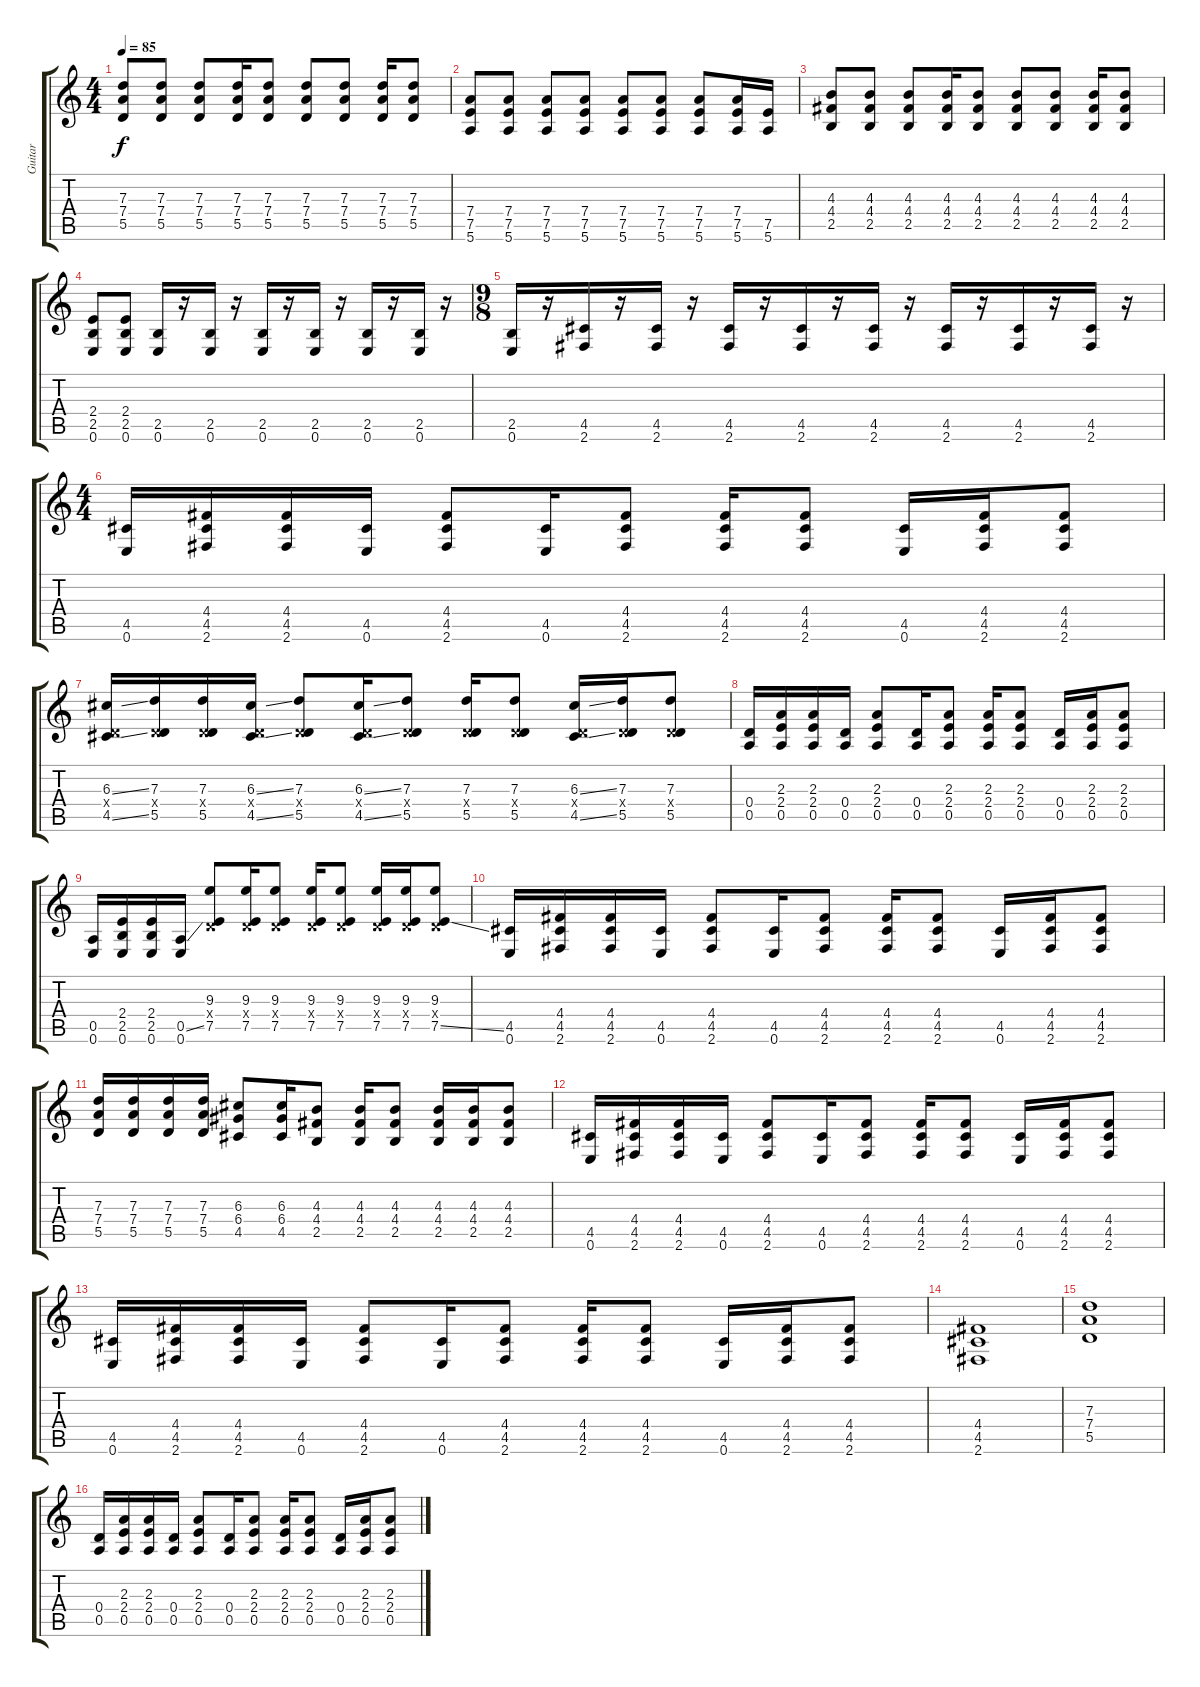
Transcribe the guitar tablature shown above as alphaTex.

\track ("Guitar" "Guitar") {instrument distortionguitar}
\staff {score tabs}
\tuning (E4 B3 G3 D3 A2 E2) {hide}
\ts (4 4)
\tempo 85
\clef g2
\ks c
(7.3 7.4 5.5).8{dy f} (7.3 7.4 5.5).8 (7.3 7.4 5.5).8 (7.3 7.4 5.5).16 (7.3 7.4 5.5).8 (7.3 7.4 5.5).8 (7.3 7.4 5.5).8 (7.3 7.4 5.5).16 (7.3 7.4 5.5).8 |
(7.4 7.5 5.6).8 (7.4 7.5 5.6).8 (7.4 7.5 5.6).8 (7.4 7.5 5.6).8 (7.4 7.5 5.6).8 (7.4 7.5 5.6).8 (7.4 7.5 5.6).8 (7.4 7.5 5.6).16 (7.5 5.6).16 |
(4.3 4.4 2.5).8 (4.3 4.4 2.5).8 (4.3 4.4 2.5).8 (4.3 4.4 2.5).16 (4.3 4.4 2.5).8 (4.3 4.4 2.5).8 (4.3 4.4 2.5).8 (4.3 4.4 2.5).16 (4.3 4.4 2.5).8 |
(2.4 2.5 0.6).8 (2.4 2.5 0.6).8 (2.5 0.6).16 r.16 (2.5 0.6).16 r.16 (2.5 0.6).16 r.16 (2.5 0.6).16 r.16 (2.5 0.6).16 r.16 (2.5 0.6).16 r.16 |
\ts (9 8)
(2.5 0.6).16 r.16 (4.5 2.6).16 r.16 (4.5 2.6).16 r.16 (4.5 2.6).16 r.16 (4.5 2.6).16 r.16 (4.5 2.6).16 r.16 (4.5 2.6).16 r.16 (4.5 2.6).16 r.16 (4.5 2.6).16 r.16 |
\ts (4 4)
(4.5 0.6).16 (4.4 4.5 2.6).16 (4.4 4.5 2.6).16 (4.5 0.6).16 (4.4 4.5 2.6).8 (4.5 0.6).16 (4.4 4.5 2.6).8 (4.4 4.5 2.6).16 (4.4 4.5 2.6).8 (4.5 0.6).16 (4.4 4.5 2.6).16 (4.4 4.5 2.6).8 |
(6.3{ss} 0.4{x} 4.5{ss}).16 (7.3 0.4{x} 5.5).16 (7.3 0.4{x} 5.5).16 (6.3{ss} 0.4{x} 4.5{ss}).16 (7.3 0.4{x} 5.5).8 (6.3{ss} 0.4{x} 4.5{ss}).16 (7.3 0.4{x} 5.5).8 (7.3 0.4{x} 5.5).16 (7.3 0.4{x} 5.5).8 (6.3{ss} 0.4{x} 4.5{ss}).16 (7.3 0.4{x} 5.5).16 (7.3 0.4{x} 5.5).8 |
(0.4 0.5).16 (2.3 2.4 0.5).16 (2.3 2.4 0.5).16 (0.4 0.5).16 (2.3 2.4 0.5).8 (0.4 0.5).16 (2.3 2.4 0.5).8 (2.3 2.4 0.5).16 (2.3 2.4 0.5).8 (0.4 0.5).16 (2.3 2.4 0.5).16 (2.3 2.4 0.5).8 |
(0.5 0.6).16 (2.4 2.5 0.6).16 (2.4 2.5 0.6).16 (0.5{ss} 0.6).16 (9.3 0.4{x} 7.5).8 (9.3 0.4{x} 7.5).16 (9.3 0.4{x} 7.5).8 (9.3 0.4{x} 7.5).16 (9.3 0.4{x} 7.5).8 (9.3 0.4{x} 7.5).16 (9.3 0.4{x} 7.5).16 (9.3 0.4{x} 7.5{ss}).8 |
(4.5 0.6).16 (4.4 4.5 2.6).16 (4.4 4.5 2.6).16 (4.5 0.6).16 (4.4 4.5 2.6).8 (4.5 0.6).16 (4.4 4.5 2.6).8 (4.4 4.5 2.6).16 (4.4 4.5 2.6).8 (4.5 0.6).16 (4.4 4.5 2.6).16 (4.4 4.5 2.6).8 |
(7.3 7.4 5.5).16 (7.3 7.4 5.5).16 (7.3 7.4 5.5).16 (7.3 7.4 5.5).16 (6.3 6.4 4.5).8 (6.3 6.4 4.5).16 (4.3 4.4 2.5).8 (4.3 4.4 2.5).16 (4.3 4.4 2.5).8 (4.3 4.4 2.5).16 (4.3 4.4 2.5).16 (4.3 4.4 2.5).8 |
(4.5 0.6).16 (4.4 4.5 2.6).16 (4.4 4.5 2.6).16 (4.5 0.6).16 (4.4 4.5 2.6).8 (4.5 0.6).16 (4.4 4.5 2.6).8 (4.4 4.5 2.6).16 (4.4 4.5 2.6).8 (4.5 0.6).16 (4.4 4.5 2.6).16 (4.4 4.5 2.6).8 |
(4.5 0.6).16 (4.4 4.5 2.6).16 (4.4 4.5 2.6).16 (4.5 0.6).16 (4.4 4.5 2.6).8 (4.5 0.6).16 (4.4 4.5 2.6).8 (4.4 4.5 2.6).16 (4.4 4.5 2.6).8 (4.5 0.6).16 (4.4 4.5 2.6).16 (4.4 4.5 2.6).8 |
(4.4 4.5 2.6).1 |
(7.3 7.4 5.5).1 |
(0.4 0.5).16 (2.3 2.4 0.5).16 (2.3 2.4 0.5).16 (0.4 0.5).16 (2.3 2.4 0.5).8 (0.4 0.5).16 (2.3 2.4 0.5).8 (2.3 2.4 0.5).16 (2.3 2.4 0.5).8 (0.4 0.5).16 (2.3 2.4 0.5).16 (2.3 2.4 0.5).8
